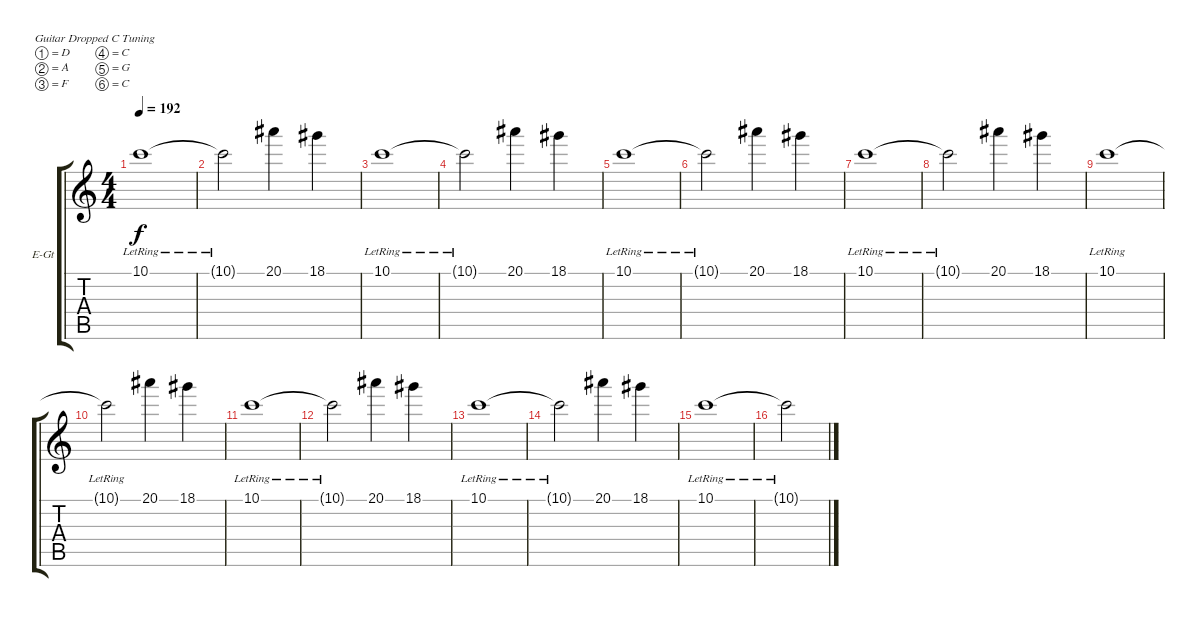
\defaultSystemsLayout 4
\bracketExtendMode groupsimilarinstruments
\firstSystemTrackNameOrientation horizontal
\otherSystemsTrackNameOrientation horizontal
\track ("Electric Guitar" "E-Gt") {instrument electricguitarclean}
\staff {score tabs}
\tuning (D4 A3 F3 C3 G2 C2)
\ts (4 4)
\tempo 192
\clef g2
\scale
0.333333
\ks c
10.1{lr}.1{dy f} |
\scale
0.333333 10.1{lr t}.2 20.1.4 18.1.4 |
\scale
0.333333 10.1{lr}.1 |
\scale
0.333333 10.1{lr t}.2 20.1.4 18.1.4 |
\scale
0.333333 10.1{lr}.1 |
\scale
0.333333 10.1{lr t}.2 20.1.4 18.1.4 |
\scale
0.333333 10.1{lr}.1 |
\scale
0.333333 10.1{lr t}.2 20.1.4 18.1.4 |
\scale
0.333333 10.1{lr}.1 |
\scale
0.333333 10.1{lr t}.2 20.1.4 18.1.4 |
\scale
0.333333 10.1{lr}.1 |
\scale
0.333333 10.1{lr t}.2 20.1.4 18.1.4 |
\scale
0.333333 10.1{lr}.1 |
10.1{lr t}.2 20.1.4 18.1.4 |
10.1{lr}.1 |
10.1{lr t}.2
